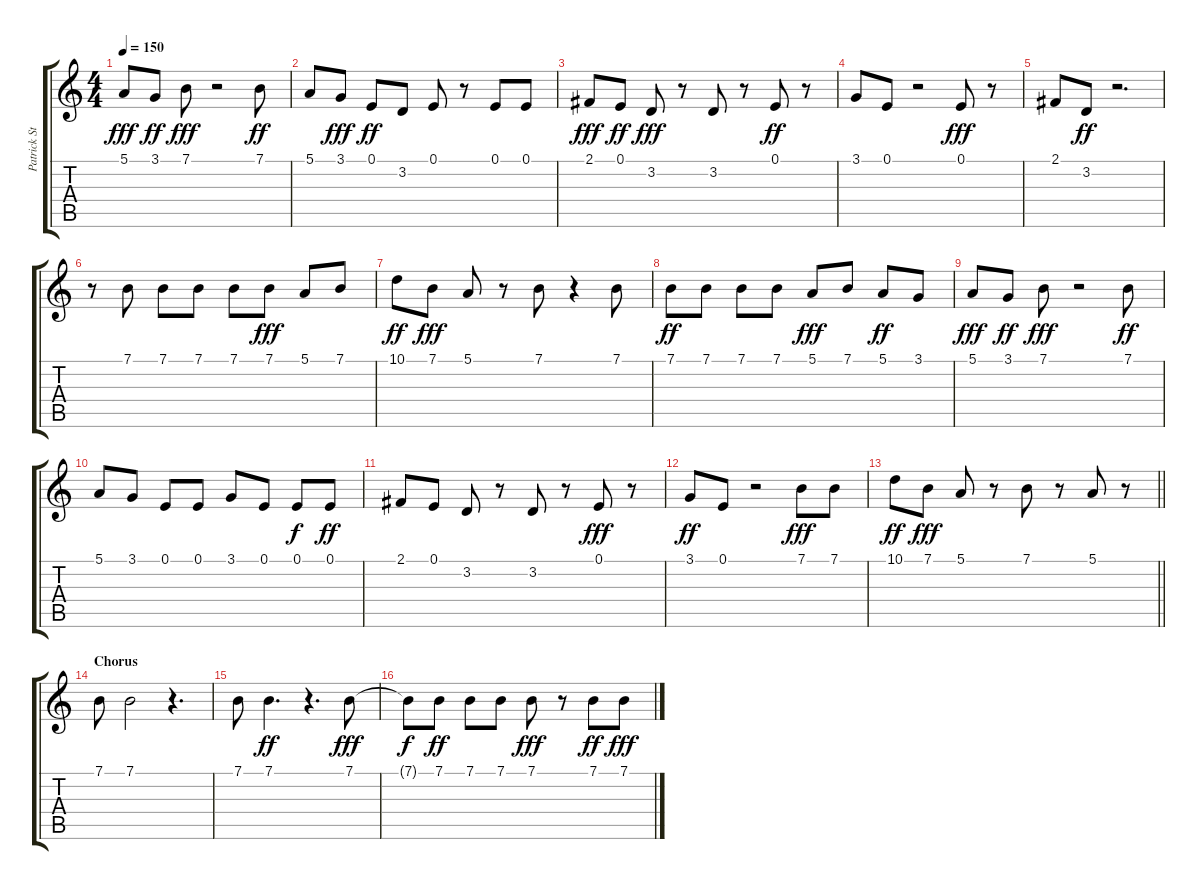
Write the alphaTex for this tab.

\track ("Patrick Stump (vocals)" "Patrick St") {instrument clarinet}
\staff {score tabs}
\tuning (E4 B3 G3 D3 A2 E2) {hide}
\ts (4 4)
\tempo 150
\clef g2
\ks c
5.1.8{dy fff} 3.1.8{dy ff} 7.1.8{dy fff} r.2 7.1.8{dy ff} |
5.1.8 3.1.8{dy fff} 0.1.8{dy ff} 3.2.8 0.1.8 r.8 0.1.8 0.1.8 |
2.1.8{dy fff} 0.1.8{dy ff} 3.2.8{dy fff} r.8 3.2.8 r.8 0.1.8{dy ff} r.8 |
3.1.8 0.1.8 r.2 0.1.8{dy fff} r.8 |
2.1.8 3.2.8{dy ff} r.2{d} |
r.8 7.1.8 7.1.8 7.1.8 7.1.8 7.1.8{dy fff} 5.1.8 7.1.8 |
10.1.8{dy ff} 7.1.8{dy fff} 5.1.8 r.8 7.1.8 r.4 7.1.8 |
7.1.8{dy ff} 7.1.8 7.1.8 7.1.8 5.1.8{dy fff} 7.1.8 5.1.8{dy ff} 3.1.8 |
5.1.8{dy fff} 3.1.8{dy ff} 7.1.8{dy fff} r.2 7.1.8{dy ff} |
5.1.8 3.1.8 0.1.8 0.1.8 3.1.8 0.1.8 0.1.8{dy f} 0.1.8{dy ff} |
2.1.8 0.1.8 3.2.8 r.8 3.2.8 r.8 0.1.8{dy fff} r.8 |
3.1.8{dy ff} 0.1.8 r.2 7.1.8{dy fff} 7.1.8 |
\barLineRight lightlight
10.1.8{dy ff} 7.1.8{dy fff} 5.1.8 r.8 7.1.8 r.8 5.1.8 r.8 |
\section ("" "Chorus")
7.1.8 7.1.2 r.4{d} |
7.1.8 7.1.4{d dy ff} r.4{d} 7.1.8{dy fff} |
7.1{t}.8{dy f} 7.1.8{dy ff} 7.1.8 7.1.8 7.1.8{dy fff} r.8 7.1.8{dy ff} 7.1.8{dy fff}
